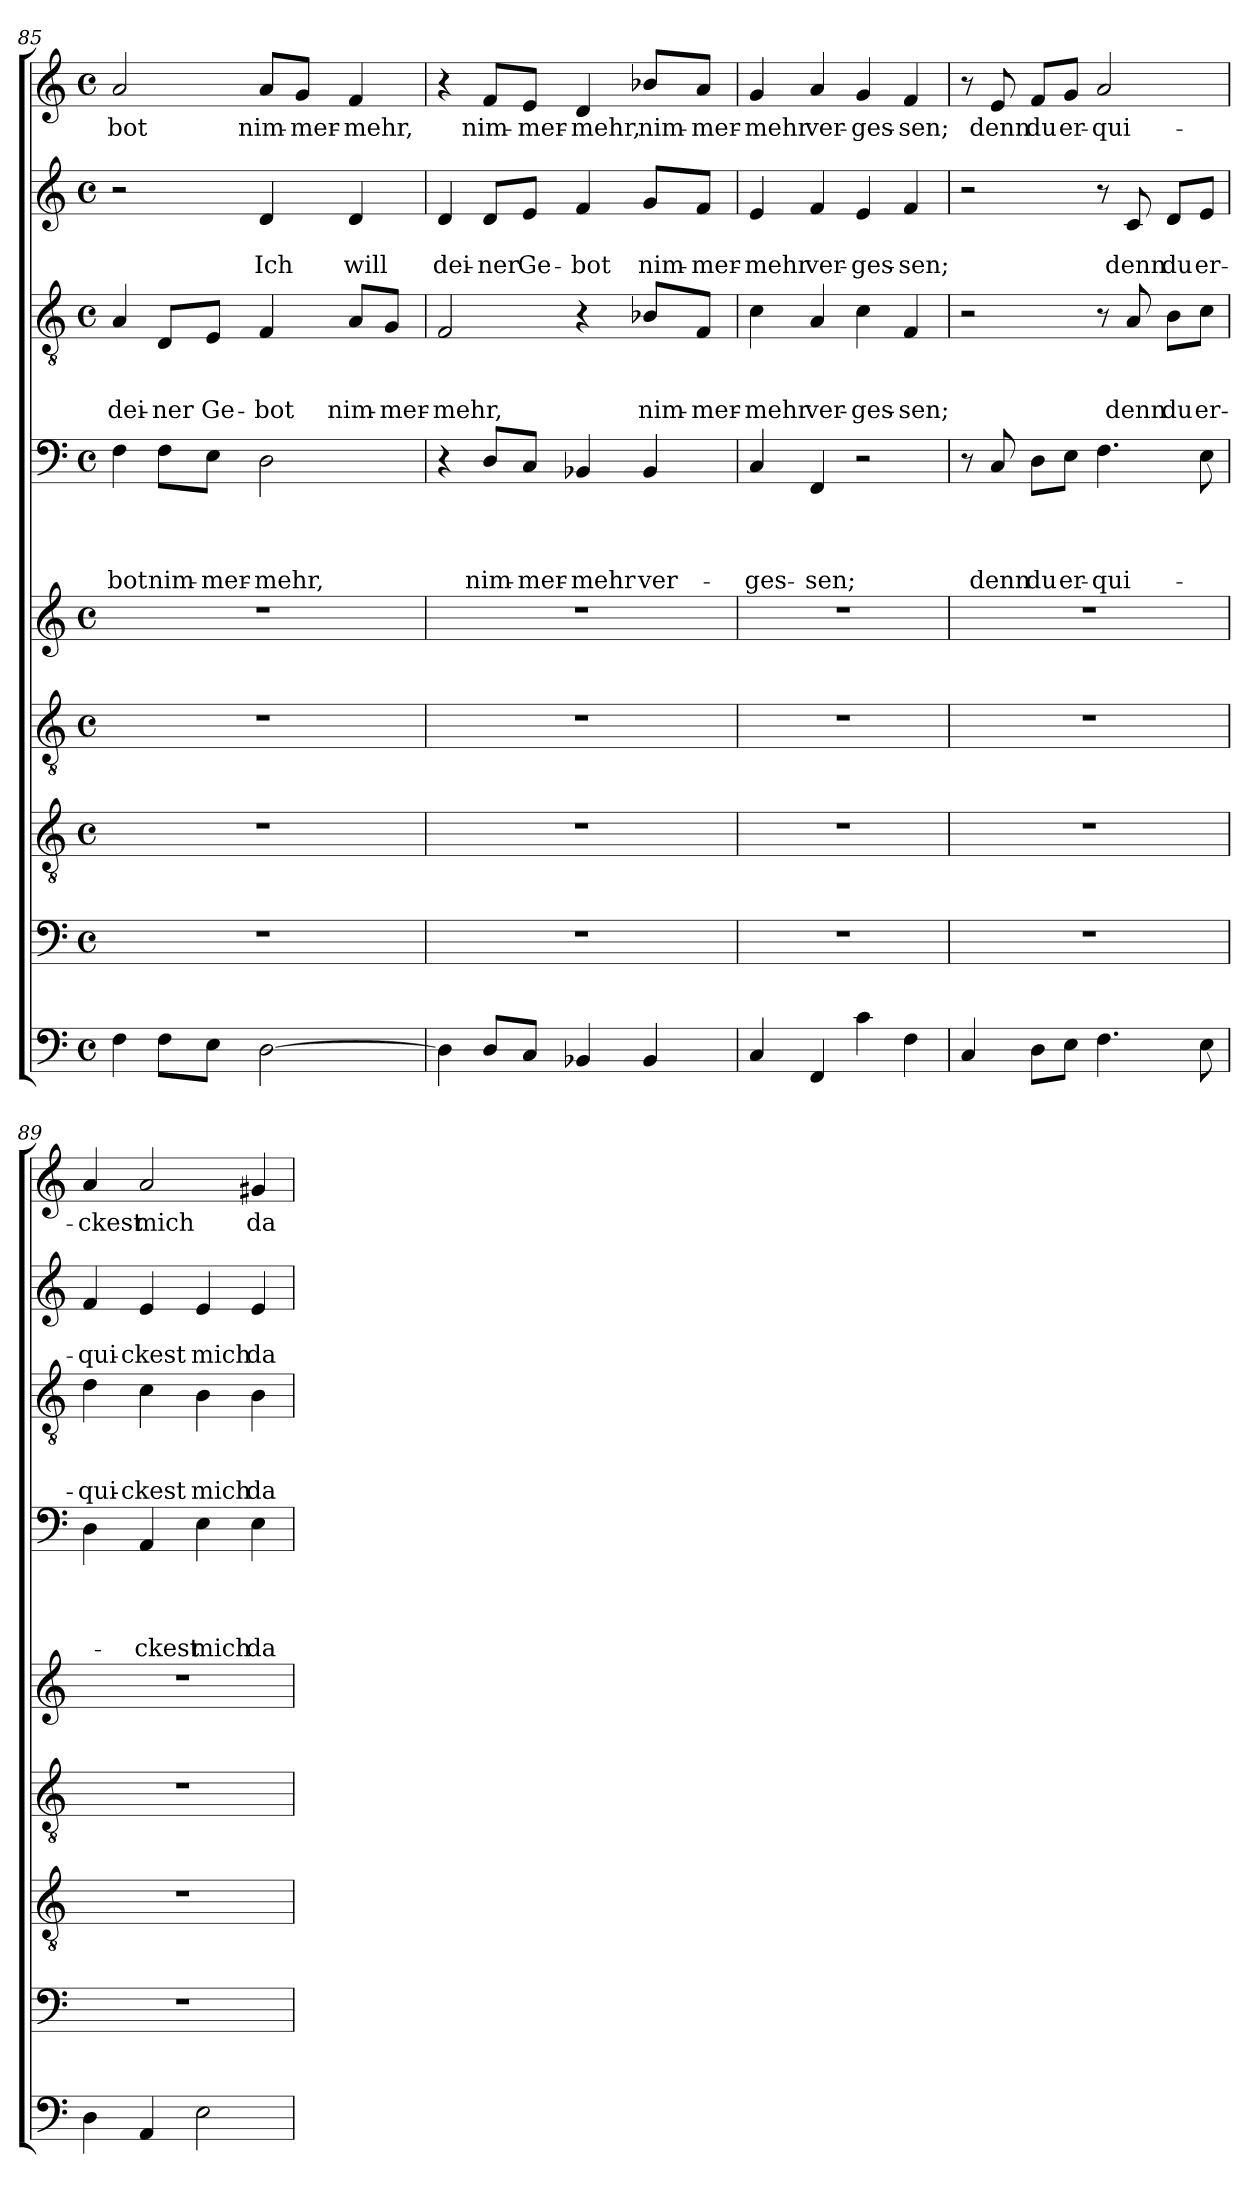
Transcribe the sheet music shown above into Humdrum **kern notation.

**kern	**kern	**kern	**kern	**kern	**kern	**text	**text	**text	**text	**kern	**text	**text	**text	**kern	**text	**text	**kern	**text
*part9	*part8	*part7	*part6	*part5	*part4	*part4	*part4	*part4	*part4	*part3	*part3	*part3	*part3	*part2	*part2	*part2	*part1	*part1
*staff9	*staff8	*staff7	*staff6	*staff5	*staff4	*staff4	*staff4	*staff4	*staff4	*staff3	*staff3	*staff3	*staff3	*staff2	*staff2	*staff2	*staff1	*staff1
*clefF4	*clefF4	*clefGv2	*clefGv2	*clefG2	*clefF4	*	*	*	*	*clefGv2	*	*	*	*clefG2	*	*	*clefG2	*
*k[]	*k[]	*k[]	*k[]	*k[]	*k[]	*	*	*	*	*k[]	*	*	*	*k[]	*	*	*k[]	*
*C:	*C:	*C:	*C:	*C:	*C:	*	*	*	*	*C:	*	*	*	*C:	*	*	*C:	*
*M4/4	*M4/4	*M4/4	*M4/4	*M4/4	*M4/4	*	*	*	*	*M4/4	*	*	*	*M4/4	*	*	*M4/4	*
*met(c)	*met(c)	*met(c)	*met(c)	*met(c)	*met(c)	*	*	*	*	*met(c)	*	*	*	*met(c)	*	*	*met(c)	*
=85	=85	=85	=85	=85	=85	=85	=85	=85	=85	=85	=85	=85	=85	=85	=85	=85	=85	=85
!	!	!	!	!	!	!	!	!	!LO:LY:b	!	!	!	!LO:LY:b	!	!	!	!	!LO:LY:b
4F\	1r	1r	1r	1r	4F\	.	.	.	-bot	4A/	.	.	dei-	2r	.	.	2a/	-bot
!	!	!	!	!	!	!	!	!	!LO:LY:b	!	!	!	!LO:LY:b	!	!	!	!	!
8F\L	.	.	.	.	8F\L	.	.	.	nim-	8D/L	.	.	-ner	.	.	.	.	.
!	!	!	!	!	!	!	!	!	!LO:LY:b	!	!	!	!LO:LY:b	!	!	!	!	!
8E\J	.	.	.	.	8E\J	.	.	.	-mer-	8E/J	.	.	Ge-	.	.	.	.	.
!	!	!	!	!	!	!	!	!	!LO:LY:b	!	!	!	!LO:LY:b	!	!	!LO:LY:b	!	!LO:LY:b
[2D\	.	.	.	.	2D\	.	.	.	-mehr,	4F/	.	.	-bot	4d/	.	Ich	8a/L	nim-
!	!	!	!	!	!	!	!	!	!	!	!	!	!	!	!	!	!	!LO:LY:b
.	.	.	.	.	.	.	.	.	.	.	.	.	.	.	.	.	8g/J	-mer-
!	!	!	!	!	!	!	!	!	!	!	!	!	!LO:LY:b	!	!	!LO:LY:b	!	!LO:LY:b
.	.	.	.	.	.	.	.	.	.	8A/L	.	.	nim-	4d/	.	will	4f/	-mehr,
!	!	!	!	!	!	!	!	!	!	!	!	!	!LO:LY:b	!	!	!	!	!
.	.	.	.	.	.	.	.	.	.	8G/J	.	.	-mer-	.	.	.	.	.
=86	=86	=86	=86	=86	=86	=86	=86	=86	=86	=86	=86	=86	=86	=86	=86	=86	=86	=86
!	!	!	!	!	!	!	!	!	!	!	!	!	!LO:LY:b	!	!	!LO:LY:b	!	!
4D\]	1r	1r	1r	1r	4r	.	.	.	.	2F/	.	.	-mehr,	4d/	.	dei-	4r	.
!	!	!	!	!	!	!	!	!	!LO:LY:b	!	!	!	!	!	!	!LO:LY:b	!	!LO:LY:b
8D/L	.	.	.	.	8D/L	.	.	.	nim-	.	.	.	.	8d/L	.	-ner	8f/L	nim-
!	!	!	!	!	!	!	!	!	!LO:LY:b	!	!	!	!	!	!	!LO:LY:b	!	!LO:LY:b
8C/J	.	.	.	.	8C/J	.	.	.	-mer-	.	.	.	.	8e/J	.	Ge-	8e/J	-mer-
!	!	!	!	!	!	!	!	!	!LO:LY:b	!	!	!	!	!	!	!LO:LY:b	!	!LO:LY:b
4BB-X/	.	.	.	.	4BB-X/	.	.	.	-mehr	4r	.	.	.	4f/	.	-bot	4d/	-mehr,
!	!	!	!	!	!	!	!	!	!LO:LY:b	!	!	!	!LO:LY:b	!	!	!LO:LY:b	!	!LO:LY:b
4BB-/	.	.	.	.	4BB-/	.	.	.	ver-	8B-X/L	.	.	nim-	8g/L	.	nim-	8b-X/L	nim-
!	!	!	!	!	!	!	!	!	!	!	!	!	!LO:LY:b	!	!	!LO:LY:b	!	!LO:LY:b
.	.	.	.	.	.	.	.	.	.	8F/J	.	.	-mer-	8f/J	.	-mer-	8a/J	-mer-
=87	=87	=87	=87	=87	=87	=87	=87	=87	=87	=87	=87	=87	=87	=87	=87	=87	=87	=87
!	!	!	!	!	!	!	!	!	!LO:LY:b	!	!	!	!LO:LY:b	!	!	!LO:LY:b	!	!LO:LY:b
4C/	1r	1r	1r	1r	4C/	.	.	.	-ges-	4c\	.	.	-mehr	4e/	.	-mehr	4g/	-mehr
!	!	!	!	!	!	!	!	!	!LO:LY:b	!	!	!	!LO:LY:b	!	!	!LO:LY:b	!	!LO:LY:b
4FF/	.	.	.	.	4FF/	.	.	.	-sen;	4A/	.	.	ver-	4f/	.	ver-	4a/	ver-
!	!	!	!	!	!	!	!	!	!	!	!	!	!LO:LY:b	!	!	!LO:LY:b	!	!LO:LY:b
4c\	.	.	.	.	2r	.	.	.	.	4c\	.	.	-ges-	4e/	.	-ges-	4g/	-ges-
!	!	!	!	!	!	!	!	!	!	!	!	!	!LO:LY:b	!	!	!LO:LY:b	!	!LO:LY:b
4F\	.	.	.	.	.	.	.	.	.	4F/	.	.	-sen;	4f/	.	-sen;	4f/	-sen;
!!LO:PB:g=z
=88	=88	=88	=88	=88	=88	=88	=88	=88	=88	=88	=88	=88	=88	=88	=88	=88	=88	=88
4C/	1r	1r	1r	1r	8r	.	.	.	.	2r	.	.	.	2r	.	.	8r	.
!	!	!	!	!	!	!	!	!	!LO:LY:b	!	!	!	!	!	!	!	!	!LO:LY:b
.	.	.	.	.	8C/	.	.	.	denn	.	.	.	.	.	.	.	8e/	denn
!	!	!	!	!	!	!	!	!	!LO:LY:b	!	!	!	!	!	!	!	!	!LO:LY:b
8D\L	.	.	.	.	8D\L	.	.	.	du	.	.	.	.	.	.	.	8f/L	du
!	!	!	!	!	!	!	!	!	!LO:LY:b	!	!	!	!	!	!	!	!	!LO:LY:b
8E\J	.	.	.	.	8E\J	.	.	.	er-	.	.	.	.	.	.	.	8g/J	er-
!	!	!	!	!	!	!	!	!	!LO:LY:b	!	!	!	!	!	!	!	!	!LO:LY:b
4.F\	.	.	.	.	4.F\	.	.	.	-qui-	8r	.	.	.	8r	.	.	2a/	-qui-
!	!	!	!	!	!	!	!	!	!	!	!	!	!LO:LY:b	!	!	!LO:LY:b	!	!
.	.	.	.	.	.	.	.	.	.	8A/	.	.	denn	8c/	.	denn	.	.
!	!	!	!	!	!	!	!	!	!	!	!	!	!LO:LY:b	!	!	!LO:LY:b	!	!
.	.	.	.	.	.	.	.	.	.	8B\L	.	.	du	8d/L	.	du	.	.
!	!	!	!	!	!	!	!	!	!	!	!	!	!LO:LY:b	!	!	!LO:LY:b	!	!
8E\	.	.	.	.	8E\	.	.	.	.	8c\J	.	.	er-	8e/J	.	er-	.	.
=89	=89	=89	=89	=89	=89	=89	=89	=89	=89	=89	=89	=89	=89	=89	=89	=89	=89	=89
!	!	!	!	!	!	!	!	!	!	!	!	!	!LO:LY:b	!	!	!LO:LY:b	!	!LO:LY:b
4D\	1r	1r	1r	1r	4D\	.	.	.	.	4d\	.	.	-qui-	4f/	.	-qui-	4a/	-ckest
!	!	!	!	!	!	!	!	!	!LO:LY:b	!	!	!	!LO:LY:b	!	!	!LO:LY:b	!	!LO:LY:b
4AA/	.	.	.	.	4AA/	.	.	.	-ckest	4c\	.	.	-ckest	4e/	.	-ckest	2a/	mich
!	!	!	!	!	!	!	!	!	!LO:LY:b	!	!	!	!LO:LY:b	!	!	!LO:LY:b	!	!
2E\	.	.	.	.	4E\	.	.	.	mich	4B\	.	.	mich	4e/	.	mich	.	.
!	!	!	!	!	!	!	!	!	!LO:LY:b	!	!	!	!LO:LY:b	!	!	!LO:LY:b	!	!LO:LY:b
.	.	.	.	.	4E\	.	.	.	da-	4B\	.	.	da-	4e/	.	da-	4g#X/	da-
=	=	=	=	=	=	=	=	=	=	=	=	=	=	=	=	=	=	=
*-	*-	*-	*-	*-	*-	*-	*-	*-	*-	*-	*-	*-	*-	*-	*-	*-	*-	*-
